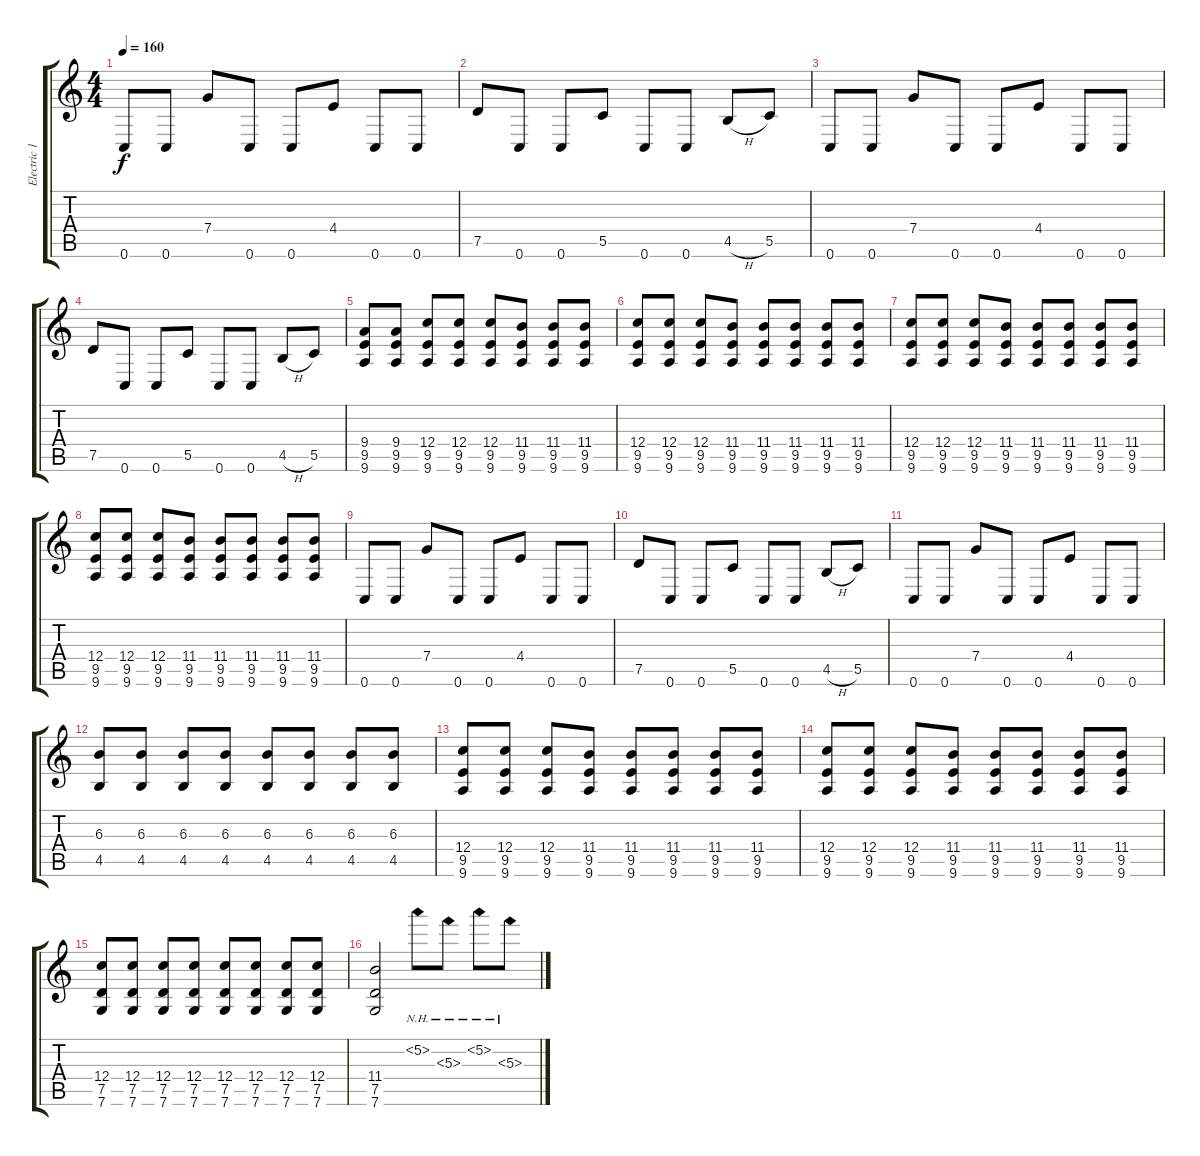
\track ("Electric 1" "Electric 1") {instrument distortionguitar}
\staff {score tabs}
\tuning (D4 A3 F3 C3 G2 C2) {hide}
\ts (4 4)
\tempo 160
\clef g2
\ks c
0.6.8{dy f} 0.6.8 7.4.8 0.6.8 0.6.8 4.4.8 0.6.8 0.6.8 |
7.5.8 0.6.8 0.6.8 5.5.8 0.6.8 0.6.8 4.5{h}.8 5.5.8 |
0.6.8 0.6.8 7.4.8 0.6.8 0.6.8 4.4.8 0.6.8 0.6.8 |
7.5.8 0.6.8 0.6.8 5.5.8 0.6.8 0.6.8 4.5{h}.8 5.5.8 |
(9.4 9.5 9.6).8 (9.4 9.5 9.6).8 (12.4 9.5 9.6).8 (12.4 9.5 9.6).8 (12.4 9.5 9.6).8 (11.4 9.5 9.6).8 (11.4 9.5 9.6).8 (11.4 9.5 9.6).8 |
(12.4 9.5 9.6).8 (12.4 9.5 9.6).8 (12.4 9.5 9.6).8 (11.4 9.5 9.6).8 (11.4 9.5 9.6).8 (11.4 9.5 9.6).8 (11.4 9.5 9.6).8 (11.4 9.5 9.6).8 |
(12.4 9.5 9.6).8 (12.4 9.5 9.6).8 (12.4 9.5 9.6).8 (11.4 9.5 9.6).8 (11.4 9.5 9.6).8 (11.4 9.5 9.6).8 (11.4 9.5 9.6).8 (11.4 9.5 9.6).8 |
(12.4 9.5 9.6).8 (12.4 9.5 9.6).8 (12.4 9.5 9.6).8 (11.4 9.5 9.6).8 (11.4 9.5 9.6).8 (11.4 9.5 9.6).8 (11.4 9.5 9.6).8 (11.4 9.5 9.6).8 |
0.6.8 0.6.8 7.4.8 0.6.8 0.6.8 4.4.8 0.6.8 0.6.8 |
7.5.8 0.6.8 0.6.8 5.5.8 0.6.8 0.6.8 4.5{h}.8 5.5.8 |
0.6.8 0.6.8 7.4.8 0.6.8 0.6.8 4.4.8 0.6.8 0.6.8 |
(6.3 4.5).8 (6.3 4.5).8 (6.3 4.5).8 (6.3 4.5).8 (6.3 4.5).8 (6.3 4.5).8 (6.3 4.5).8 (6.3 4.5).8 |
(12.4 9.5 9.6).8 (12.4 9.5 9.6).8 (12.4 9.5 9.6).8 (11.4 9.5 9.6).8 (11.4 9.5 9.6).8 (11.4 9.5 9.6).8 (11.4 9.5 9.6).8 (11.4 9.5 9.6).8 |
(12.4 9.5 9.6).8 (12.4 9.5 9.6).8 (12.4 9.5 9.6).8 (11.4 9.5 9.6).8 (11.4 9.5 9.6).8 (11.4 9.5 9.6).8 (11.4 9.5 9.6).8 (11.4 9.5 9.6).8 |
(12.4 7.5 7.6).8 (12.4 7.5 7.6).8 (12.4 7.5 7.6).8 (12.4 7.5 7.6).8 (12.4 7.5 7.6).8 (12.4 7.5 7.6).8 (12.4 7.5 7.6).8 (12.4 7.5 7.6).8 |
(11.4 7.5 7.6).2 5.2{nh}.8 5.3{nh}.8 5.2{nh}.8 5.3{nh}.8
